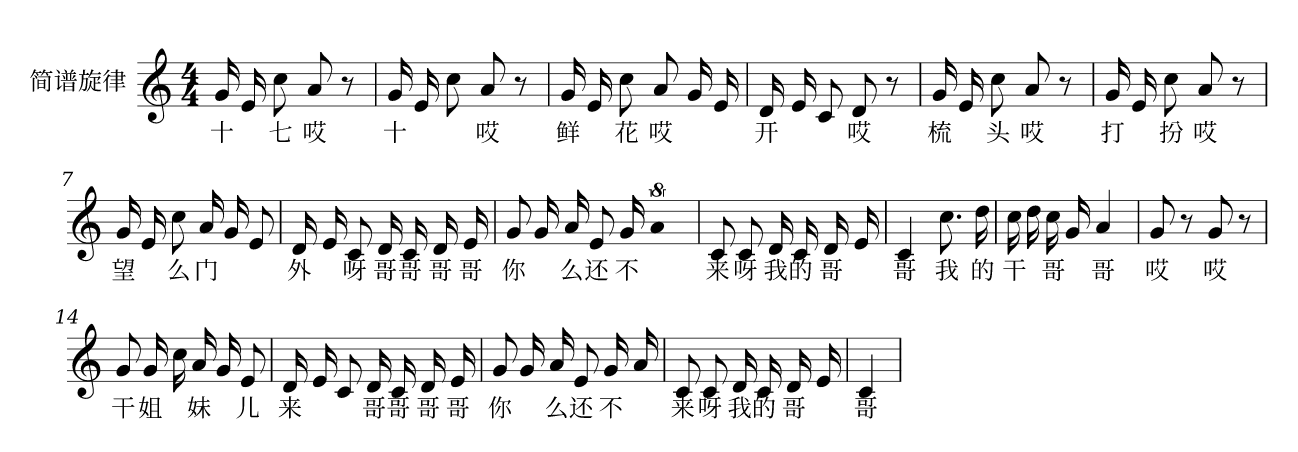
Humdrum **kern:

**kern	**text
*part1	*part1
*staff1	*staff1
*I"简谱旋律	*
*k[]	*
*M4/4	*
=1	=1
16g	十
16e	.
8cc	七
8a	哎
8r	.
=2	=2
16g	十
16e	.
8cc	.
8a	哎
8r	.
=3	=3
16g	鲜
16e	.
8cc	花
8a	哎
16g	.
16e	.
=4	=4
16d	开
16e	.
8c	.
8d	哎
8r	.
=5	=5
16g	梳
16e	.
8cc	头
8a	哎
8r	.
=6	=6
16g	打
16e	.
8cc	扮
8a	哎
8r	.
=7	=7
16g	望
16e	.
8cc	么
16a	门
16g	.
8e	.
=8	=8
16d	外
16e	.
8c	呀
16d	哥
16c	哥
16d	哥
16e	哥
=9	=9
8g	你
16g	.
16a	么
8e	还
16g	不
!LO:N:vis=4	!
16%5a	.
=10	=10
8c	来
8c	呀
16d	我
16c	的
16d	哥
16e	.
=11	=11
4c	哥
8.cc	我
16dd	的
=12	=12
16cc	干
16dd	.
16cc	哥
16g	.
4a	哥
=13	=13
8g	哎
8r	.
8g	哎
8r	.
=14	=14
8g	干
16g	姐
16cc	.
16a	妹
16g	.
8e	儿
=15	=15
16d	来
16e	.
8c	.
16d	哥
16c	哥
16d	哥
16e	哥
=16	=16
8g	你
16g	.
16a	么
8e	还
16g	不
16a	.
=17	=17
8c	来
8c	呀
16d	我
16c	的
16d	哥
16e	.
=18	=18
4c	哥
=	=
*-	*-
